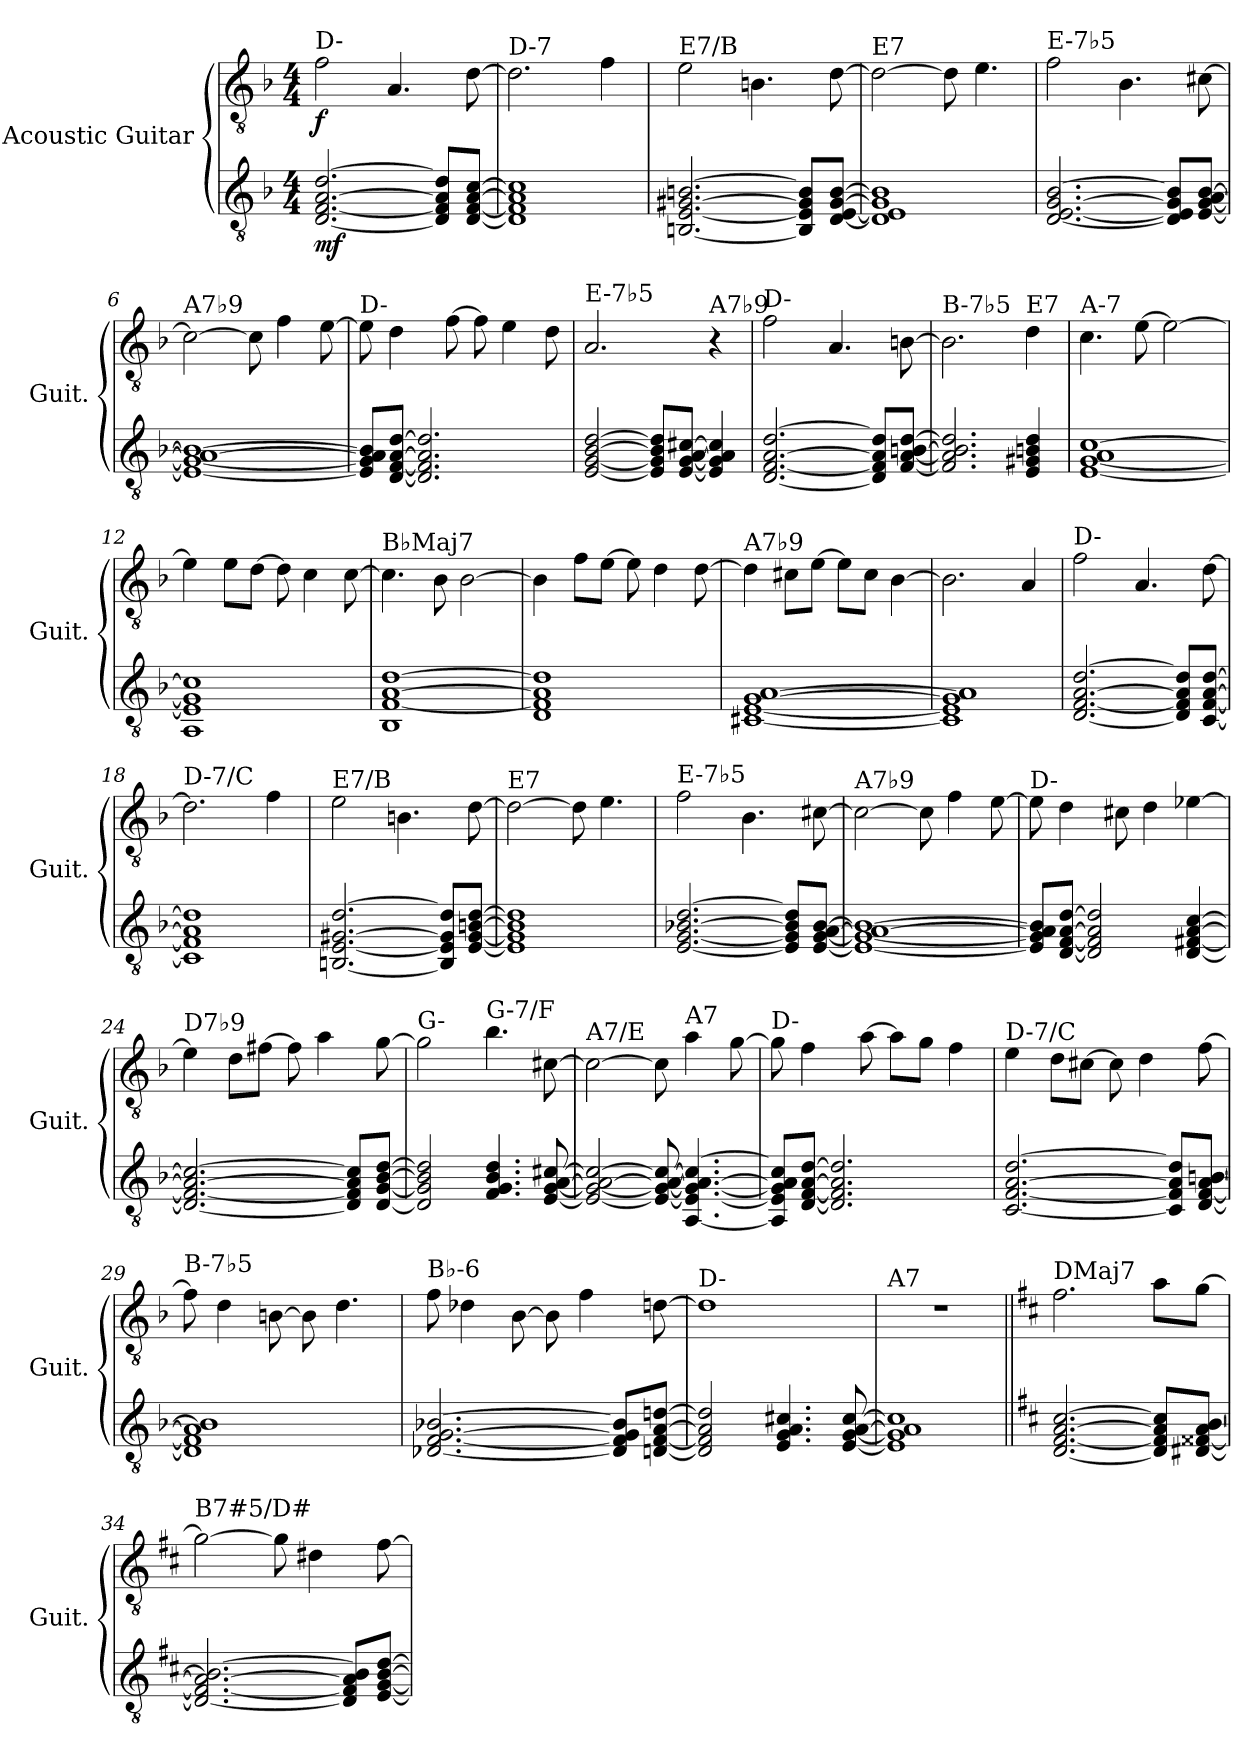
**kern	**dynam	**kern	**dynam
*part2	*part2	*part1	*part1
*staff2	*staff2	*staff1	*staff1
*I"Acoustic Guitar	*	*I"Acoustic Guitar	*
*I'Guit.	*	*I'Guit.	*
*clefGv2	*	*clefGv2	*
*k[b-]	*	*k[b-]	*
*M4/4	*	*M4/4	*
*MM180	*	*MM180	*
=1	=1	=1	=1
!	!	!LO:TX:a:t=D-	!
!	!LO:DY:b	!	!LO:DY:b
[2.D/ [2.F/ [2.A/ [2.d/	mf	2f\	f
.	.	4.A/	.
8D/] 8F/] 8A/] 8d/]L	.	.	.
[8D/ [8F/ [8A/ [8c/J	.	[8d\	.
=2	=2	=2	=2
!	!	!LO:TX:a:t=D-7	!
1D] 1F] 1A] 1c]	.	2.d\]	.
.	.	4f\	.
=3	=3	=3	=3
!	!	!LO:TX:a:t=E7/B	!
[2.BBn/ [2.E/ [2.G#X/ [2.Bn/	.	2e\	.
.	.	4.Bn\	.
8BB/] 8E/] 8G#/] 8B/]L	.	.	.
[8D/ [8E/ [8G#/ [8B/J	.	[8d\	.
=4	=4	=4	=4
!	!	!LO:TX:a:t=E7	!
1D] 1E] 1G#] 1B]	.	2d\_	.
.	.	8d\]	.
.	.	4.e\	.
=5	=5	=5	=5
!	!	!LO:TX:a:t=E-7♭5	!
[2.D/ [2.E/ [2.G/ [2.B-/	.	2f\	.
.	.	4.B-\	.
8D/] 8E/] 8G/] 8B-/]L	.	.	.
[8E/ [8G/ [8A/ [8B-/J	.	[8c#X\	.
=6	=6	=6	=6
!	!	!LO:TX:a:t=A7♭9	!
1E_ 1G_ 1A_ 1B-_	.	2c#\_	.
.	.	8c#\]	.
.	.	4f\	.
.	.	[8e\	.
!!LO:LB:g=z
=7	=7	=7	=7
!	!	!LO:TX:a:t=D-	!
8E/] 8G/] 8A/] 8B-/]L	.	8e\]	.
[8D/ [8F/ [8A/ [8d/J	.	4d\	.
2.D/] 2.F/] 2.A/] 2.d/]	.	.	.
.	.	[8f\	.
.	.	8f\]	.
.	.	4e\	.
.	.	8d\	.
=8	=8	=8	=8
!	!	!LO:TX:a:t=E-7♭5	!
[2E/ [2G/ [2B-/ [2d/	.	2.A/	.
8E/] 8G/] 8B-/] 8d/]L	.	.	.
[8E/ [8G/ [8A/ [8c#X/J	.	.	.
!	!	!LO:TX:a:t=A7♭9	!
4E/] 4G/] 4A/] 4c#/]	.	4r	.
=9	=9	=9	=9
!	!	!LO:TX:a:t=D-	!
[2.D/ [2.F/ [2.A/ [2.d/	.	2f\	.
.	.	4.A/	.
8D/] 8F/] 8A/] 8d/]L	.	.	.
[8F/ [8A/ [8Bn/ [8d/J	.	[8Bn\	.
=10	=10	=10	=10
!	!	!LO:TX:a:t=B-7♭5	!
2.F/] 2.A/] 2.B/] 2.d/]	.	2.B\]	.
!	!	!LO:TX:a:t=E7	!
4E/ 4G#X/ 4Bn/ 4d/	.	4d\	.
=11	=11	=11	=11
!	!	!LO:TX:a:t=A-7	!
[1E [1G 1A [1c	.	4.c\	.
.	.	[8e\	.
.	.	2e\_	.
=12	=12	=12	=12
1AA 1E] 1G] 1c]	.	4e\]	.
.	.	8e\L	.
.	.	[8d\J	.
.	.	8d\]	.
.	.	4c\	.
.	.	[8c\	.
=13	=13	=13	=13
!	!	!LO:TX:a:t=B♭Maj7	!
1BB- [1F [1A [1d	.	4.c\]	.
.	.	8B-\	.
.	.	[2B-\	.
!!LO:LB:g=z
=14	=14	=14	=14
1D 1F] 1A] 1d]	.	4B-\]	.
.	.	8f\L	.
.	.	[8e\J	.
.	.	8e\]	.
.	.	4d\	.
.	.	[8d\	.
=15	=15	=15	=15
!	!	!LO:TX:a:t=A7♭9	!
[1C#X [1E [1G [1A	.	4d\]	.
.	.	8c#X\L	.
.	.	[8e\J	.
.	.	8e\L]	.
.	.	8c#\J	.
.	.	[4B-\	.
=16	=16	=16	=16
1C#] 1E] 1G] 1A]	.	2.B-\]	.
.	.	4A/	.
=17	=17	=17	=17
!	!	!LO:TX:a:t=D-	!
[2.D/ [2.F/ [2.A/ [2.d/	.	2f\	.
.	.	4.A/	.
8D/] 8F/] 8A/] 8d/]L	.	.	.
[8C/ [8F/ [8A/ [8d/J	.	[8d\	.
=18	=18	=18	=18
!	!	!LO:TX:a:t=D-7/C	!
1C] 1F] 1A] 1d]	.	2.d\]	.
.	.	4f\	.
=19	=19	=19	=19
!	!	!LO:TX:a:t=E7/B	!
[2.BBn/ [2.E/ [2.G#X/ [2.d/	.	2e\	.
.	.	4.Bn\	.
8BB/] 8E/] 8G#/] 8d/]L	.	.	.
[8E/ [8G#/ [8Bn/ [8d/J	.	[8d\	.
=20	=20	=20	=20
!	!	!LO:TX:a:t=E7	!
1E] 1G#] 1B] 1d]	.	2d\_	.
.	.	8d\]	.
.	.	4.e\	.
=21	=21	=21	=21
!	!	!LO:TX:a:t=E-7♭5	!
[2.E/ [2.G/ [2.B-X/ [2.d/	.	2f\	.
.	.	4.B-\	.
8E/] 8G/] 8B-/] 8d/]L	.	.	.
[8E/ [8G/ [8A/ [8B-/J	.	[8c#X\	.
!!LO:LB:g=z
=22	=22	=22	=22
!	!	!LO:TX:a:t=A7♭9	!
1E_ 1G_ 1A_ 1B-_	.	2c#\_	.
.	.	8c#\]	.
.	.	4f\	.
.	.	[8e\	.
=23	=23	=23	=23
!	!	!LO:TX:a:t=D-	!
8E/] 8G/] 8A/] 8B-/]L	.	8e\]	.
[8D/ [8F/ [8A/ [8d/J	.	4d\	.
2D/] 2F/] 2A/] 2d/]	.	.	.
.	.	8c#X\	.
.	.	4d\	.
[4D/ [4F#X/ [4A/ [4c/	.	[4e-X\	.
=24	=24	=24	=24
!	!	!LO:TX:a:t=D7♭9	!
2.D/_ 2.F#/_ 2.A/_ 2.c/_	.	4e-\]	.
.	.	8d\L	.
.	.	[8f#X\J	.
.	.	8f#\]	.
.	.	4a\	.
8D/] 8F#/] 8A/] 8c/]L	.	.	.
[8D/ [8G/ [8B-/ [8d/J	.	[8g\	.
=25	=25	=25	=25
!	!	!LO:TX:a:t=G-	!
2D/] 2G/] 2B-/] 2d/]	.	2g\]	.
!	!	!LO:TX:a:t=G-7/F	!
4.F/ 4.G/ 4.B-/ 4.d/	.	4.b-\	.
[8E/ [8G/ [8A/ [8c#X/	.	[8c#X\	.
=26	=26	=26	=26
!	!	!LO:TX:a:t=A7/E	!
2E/_ 2G/_ 2A/_ 2c#/_	.	2c#\_	.
8E/_ 8G/_ 8A/_ 8c#/_	.	8c#\]	.
!	!	!LO:TX:a:t=A7	!
[4.AA/ 4.E/_ 4.G/_ 4.A/_ 4.c#/_	.	4a\	.
.	.	[8g\	.
=27	=27	=27	=27
!	!	!LO:TX:a:t=D-	!
8AA/] 8E/] 8G/] 8A/] 8c#/]L	.	8g\]	.
[8D/ [8F/ [8A/ [8d/J	.	4f\	.
2.D/] 2.F/] 2.A/] 2.d/]	.	.	.
.	.	[8a\	.
.	.	8a\L]	.
.	.	8g\J	.
.	.	4f\	.
!!LO:LB:g=z
=28	=28	=28	=28
!	!	!LO:TX:a:t=D-7/C	!
[2.C/ [2.F/ [2.A/ [2.d/	.	4e\	.
.	.	8d\L	.
.	.	[8c#X\J	.
.	.	8c#\]	.
.	.	4d\	.
8C/] 8F/] 8A/] 8d/]L	.	.	.
[8D/ [8F/ [8A/ [8Bn/J	.	[8f\	.
=29	=29	=29	=29
!	!	!LO:TX:a:t=B-7♭5	!
1D] 1F] 1A] 1B]	.	8f\]	.
.	.	4d\	.
.	.	[8Bn\	.
.	.	8B\]	.
.	.	4.d\	.
=30	=30	=30	=30
!	!	!LO:TX:a:t=B♭-6	!
[2.D-X/ [2.F/ [2.G/ [2.B-X/	.	8f\	.
.	.	4d-X\	.
.	.	[8B-\	.
.	.	8B-\]	.
.	.	4f\	.
8D-/] 8F/] 8G/] 8B-/]L	.	.	.
[8Dn/ [8F/ [8A/ [8dn/J	.	[8dn\	.
=31	=31	=31	=31
!	!	!LO:TX:a:t=D-	!
2D/] 2F/] 2A/] 2d/]	.	1d]	.
4.E/ 4.G/ 4.A/ 4.c#X/	.	.	.
[8E/ [8G/ [8A/ [8c#/	.	.	.
=32	=32	=32	=32
!	!	!LO:TX:a:t=A7	!
1E] 1G] 1A] 1c#]	.	1r	.
=33||	=33||	=33||	=33||
*k[f#c#]	*	*k[f#c#]	*
!	!	!LO:TX:a:t=DMaj7	!
[2.D/ [2.F#/ [2.A/ [2.c#/	.	2.f#\	.
8D/] 8F#/] 8A/] 8c#/]L	.	8a\L	.
[8D#X/ [8F##X/ [8A/ [8B/J	.	[8g\J	.
!!LO:PB:g=z
=34	=34	=34	=34
!	!	!LO:TX:a:t=B7#5/D#	!
2.D#/_ 2.F##/_ 2.A/_ 2.B/_	.	2g\_	.
.	.	8g\]	.
.	.	4d#X\	.
8D#/] 8F##/] 8A/] 8B/]L	.	.	.
[8E/ [8G/ [8B/ [8d/J	.	[8f#\	.
=	=	=	=
*-	*-	*-	*-
